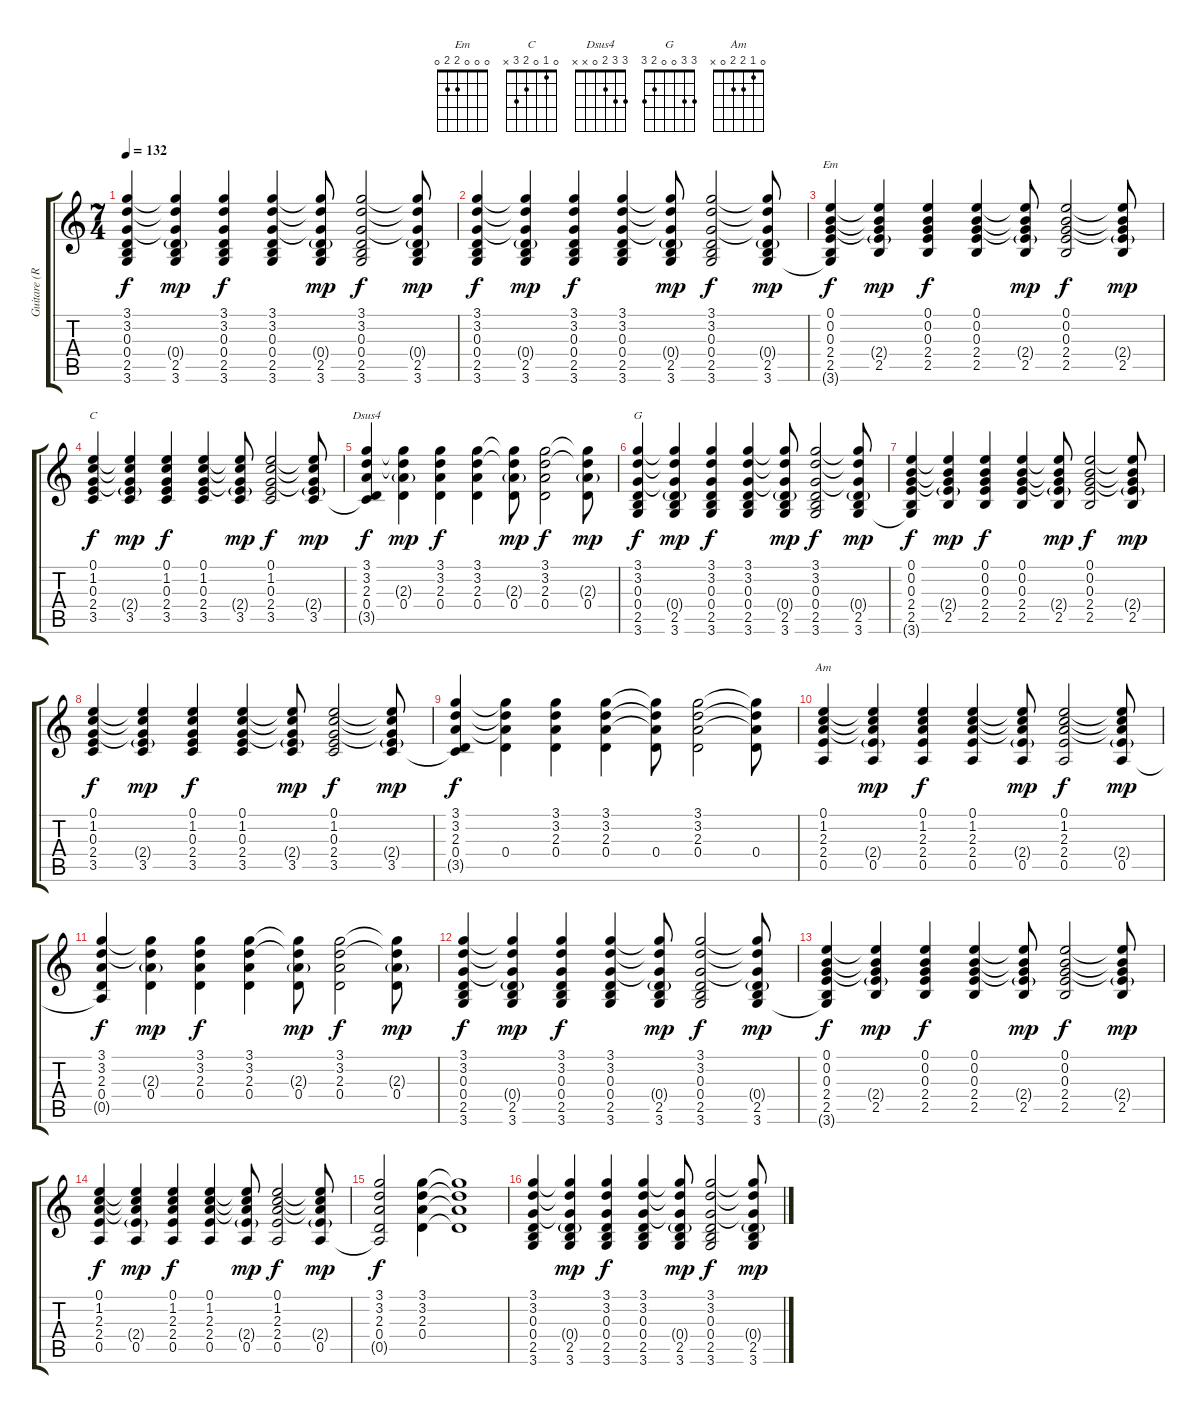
\track ("Guitare (Robbie Williams)" "Guitare (R") {instrument acousticguitarsteel}
\staff {score tabs}
\tuning (E4 B3 G3 D3 A2 E2) {hide}
\chord ("Em" 0 0 0 2 2 0)
\chord ("C" 0 1 0 2 3 x)
\chord ("Dsus4" 3 3 2 0 x x)
\chord ("G" 3 3 0 0 2 3)
\chord ("Am" 0 1 2 2 0 x)
\ts (7 4)
\tempo 132
\clef g2
\ks c
(3.1 3.2 0.3 0.4 2.5 3.6).4{dy f} (3.1{t} 3.2{t} 0.3{t} 0.4{g} 2.5 3.6).4{dy mp} (3.1 3.2 0.3 0.4 2.5 3.6).4{dy f} (3.1 3.2 0.3 0.4 2.5 3.6).4 (3.1{t} 3.2{t} 0.3{t} 0.4{g} 2.5 3.6).8{dy mp} (3.1 3.2 0.3 0.4 2.5 3.6).2{dy f} (3.1{t} 3.2{t} 0.3{t} 0.4{g} 2.5 3.6).8{dy mp} |
(3.1 3.2 0.3 0.4 2.5 3.6).4{dy f} (3.1{t} 3.2{t} 0.3{t} 0.4{g} 2.5 3.6).4{dy mp} (3.1 3.2 0.3 0.4 2.5 3.6).4{dy f} (3.1 3.2 0.3 0.4 2.5 3.6).4 (3.1{t} 3.2{t} 0.3{t} 0.4{g} 2.5 3.6).8{dy mp} (3.1 3.2 0.3 0.4 2.5 3.6).2{dy f} (3.1{t} 3.2{t} 0.3{t} 0.4{g} 2.5 3.6).8{dy mp} |
(0.1 0.2 0.3 2.4 2.5 3.6{t}).4{ch "Em" dy f} (0.1{t} 0.2{t} 0.3{t} 2.4{g} 2.5).4{dy mp} (0.1 0.2 0.3 2.4 2.5).4{dy f} (0.1 0.2 0.3 2.4 2.5).4 (0.1{t} 0.2{t} 0.3{t} 2.4{g} 2.5).8{dy mp} (0.1 0.2 0.3 2.4 2.5).2{dy f} (0.1{t} 0.2{t} 0.3{t} 2.4{g} 2.5).8{dy mp} |
(0.1 1.2 0.3 2.4 3.5).4{ch "C" dy f} (0.1{t} 1.2{t} 0.3{t} 2.4{g} 3.5).4{dy mp} (0.1 1.2 0.3 2.4 3.5).4{dy f} (0.1 1.2 0.3 2.4 3.5).4 (0.1{t} 1.2{t} 0.3{t} 2.4{g} 3.5).8{dy mp} (0.1 1.2 0.3 2.4 3.5).2{dy f} (0.1{t} 1.2{t} 0.3{t} 2.4{g} 3.5).8{dy mp} |
(3.1 3.2 2.3 0.4 3.5{t}).4{ch "Dsus4" dy f} (3.1{t} 3.2{t} 2.3{g} 0.4).4{dy mp} (3.1 3.2 2.3 0.4).4{dy f} (3.1 3.2 2.3 0.4).4 (3.1{t} 3.2{t} 2.3{g} 0.4).8{dy mp} (3.1 3.2 2.3 0.4).2{dy f} (3.1{t} 3.2{t} 2.3{g} 0.4).8{dy mp} |
(3.1 3.2 0.3 0.4 2.5 3.6).4{ch "G" dy f} (3.1{t} 3.2{t} 0.3{t} 0.4{g} 2.5 3.6).4{dy mp} (3.1 3.2 0.3 0.4 2.5 3.6).4{dy f} (3.1 3.2 0.3 0.4 2.5 3.6).4 (3.1{t} 3.2{t} 0.3{t} 0.4{g} 2.5 3.6).8{dy mp} (3.1 3.2 0.3 0.4 2.5 3.6).2{dy f} (3.1{t} 3.2{t} 0.3{t} 0.4{g} 2.5 3.6).8{dy mp} |
(0.1 0.2 0.3 2.4 2.5 3.6{t}).4{dy f} (0.1{t} 0.2{t} 0.3{t} 2.4{g} 2.5).4{dy mp} (0.1 0.2 0.3 2.4 2.5).4{dy f} (0.1 0.2 0.3 2.4 2.5).4 (0.1{t} 0.2{t} 0.3{t} 2.4{g} 2.5).8{dy mp} (0.1 0.2 0.3 2.4 2.5).2{dy f} (0.1{t} 0.2{t} 0.3{t} 2.4{g} 2.5).8{dy mp} |
(0.1 1.2 0.3 2.4 3.5).4{dy f} (0.1{t} 1.2{t} 0.3{t} 2.4{g} 3.5).4{dy mp} (0.1 1.2 0.3 2.4 3.5).4{dy f} (0.1 1.2 0.3 2.4 3.5).4 (0.1{t} 1.2{t} 0.3{t} 2.4{g} 3.5).8{dy mp} (0.1 1.2 0.3 2.4 3.5).2{dy f} (0.1{t} 1.2{t} 0.3{t} 2.4{g} 3.5).8{dy mp} |
(3.1 3.2 2.3 0.4 3.5{t}).4{dy f} (3.1{t} 3.2{t} 2.3{t} 0.4).4 (3.1 3.2 2.3 0.4).4 (3.1 3.2 2.3 0.4).4 (3.1{t} 3.2{t} 2.3{t} 0.4).8 (3.1 3.2 2.3 0.4).2 (3.1{t} 3.2{t} 2.3{t} 0.4).8 |
(0.1 1.2 2.3 2.4 0.5).4{ch "Am"} (0.1{t} 1.2{t} 2.3{t} 2.4{g} 0.5).4{dy mp} (0.1 1.2 2.3 2.4 0.5).4{dy f} (0.1 1.2 2.3 2.4 0.5).4 (0.1{t} 1.2{t} 2.3{t} 2.4{g} 0.5).8{dy mp} (0.1 1.2 2.3 2.4 0.5).2{dy f} (0.1{t} 1.2{t} 2.3{t} 2.4{g} 0.5).8{dy mp} |
(3.1 3.2 2.3 0.4 0.5{t}).4{dy f} (3.1{t} 3.2{t} 2.3{g} 0.4).4{dy mp} (3.1 3.2 2.3 0.4).4{dy f} (3.1 3.2 2.3 0.4).4 (3.1{t} 3.2{t} 2.3{g} 0.4).8{dy mp} (3.1 3.2 2.3 0.4).2{dy f} (3.1{t} 3.2{t} 2.3{g} 0.4).8{dy mp} |
(3.1 3.2 0.3 0.4 2.5 3.6).4{dy f} (3.1{t} 3.2{t} 0.3{t} 0.4{g} 2.5 3.6).4{dy mp} (3.1 3.2 0.3 0.4 2.5 3.6).4{dy f} (3.1 3.2 0.3 0.4 2.5 3.6).4 (3.1{t} 3.2{t} 0.3{t} 0.4{g} 2.5 3.6).8{dy mp} (3.1 3.2 0.3 0.4 2.5 3.6).2{dy f} (3.1{t} 3.2{t} 0.3{t} 0.4{g} 2.5 3.6).8{dy mp} |
(0.1 0.2 0.3 2.4 2.5 3.6{t}).4{dy f} (0.1{t} 0.2{t} 0.3{t} 2.4{g} 2.5).4{dy mp} (0.1 0.2 0.3 2.4 2.5).4{dy f} (0.1 0.2 0.3 2.4 2.5).4 (0.1{t} 0.2{t} 0.3{t} 2.4{g} 2.5).8{dy mp} (0.1 0.2 0.3 2.4 2.5).2{dy f} (0.1{t} 0.2{t} 0.3{t} 2.4{g} 2.5).8{dy mp} |
(0.1 1.2 2.3 2.4 0.5).4{dy f} (0.1{t} 1.2{t} 2.3{t} 2.4{g} 0.5).4{dy mp} (0.1 1.2 2.3 2.4 0.5).4{dy f} (0.1 1.2 2.3 2.4 0.5).4 (0.1{t} 1.2{t} 2.3{t} 2.4{g} 0.5).8{dy mp} (0.1 1.2 2.3 2.4 0.5).2{dy f} (0.1{t} 1.2{t} 2.3{t} 2.4{g} 0.5).8{dy mp} |
(3.1 3.2 2.3 0.4 0.5{t}).2{dy f} (3.1 3.2 2.3 0.4).4 (3.1{t} 3.2{t} 2.3{t} 0.4{t}).1 |
(3.1 3.2 0.3 0.4 2.5 3.6).4 (3.1{t} 3.2{t} 0.3{t} 0.4{g} 2.5 3.6).4{dy mp} (3.1 3.2 0.3 0.4 2.5 3.6).4{dy f} (3.1 3.2 0.3 0.4 2.5 3.6).4 (3.1{t} 3.2{t} 0.3{t} 0.4{g} 2.5 3.6).8{dy mp} (3.1 3.2 0.3 0.4 2.5 3.6).2{dy f} (3.1{t} 3.2{t} 0.3{t} 0.4{g} 2.5 3.6).8{dy mp}
